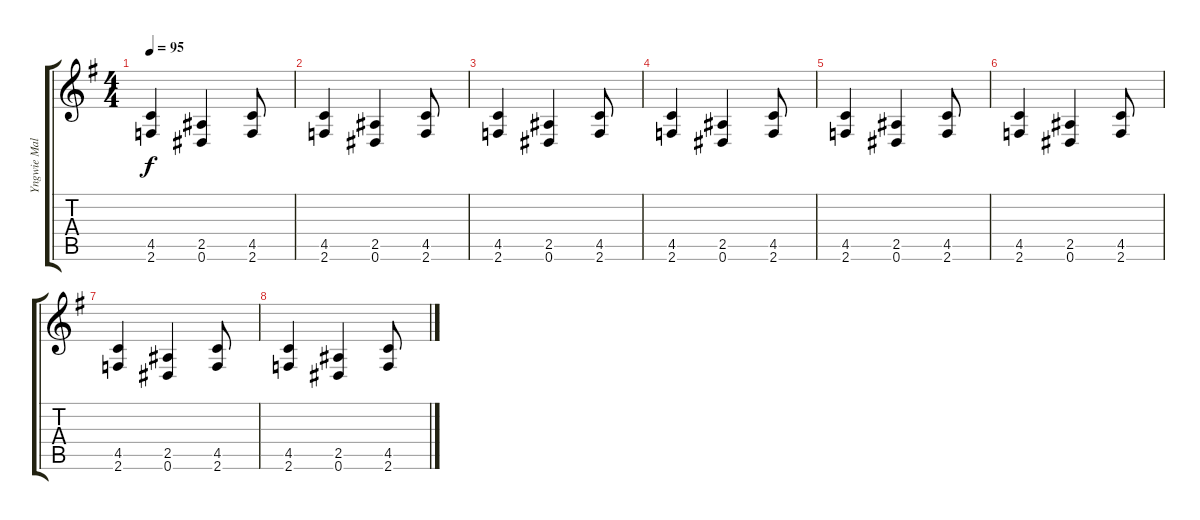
\track ("Yngwie Malmsteen" "Yngwie Mal") {instrument overdrivenguitar}
\staff {score tabs}
\tuning (Eb4 Bb3 Gb3 Db3 Ab2 Eb2) {hide}
\ts (4 4)
\tempo 95
\clef g2
\ks g
(4.5 2.6).4{dy f} (2.5 0.6).4 (4.5 2.6).8 |
(4.5 2.6).4 (2.5 0.6).4 (4.5 2.6).8 |
(4.5 2.6).4 (2.5 0.6).4 (4.5 2.6).8 |
(4.5 2.6).4 (2.5 0.6).4 (4.5 2.6).8 |
(4.5 2.6).4 (2.5 0.6).4 (4.5 2.6).8 |
(4.5 2.6).4 (2.5 0.6).4 (4.5 2.6).8 |
(4.5 2.6).4 (2.5 0.6).4 (4.5 2.6).8 |
(4.5 2.6).4 (2.5 0.6).4 (4.5 2.6).8
